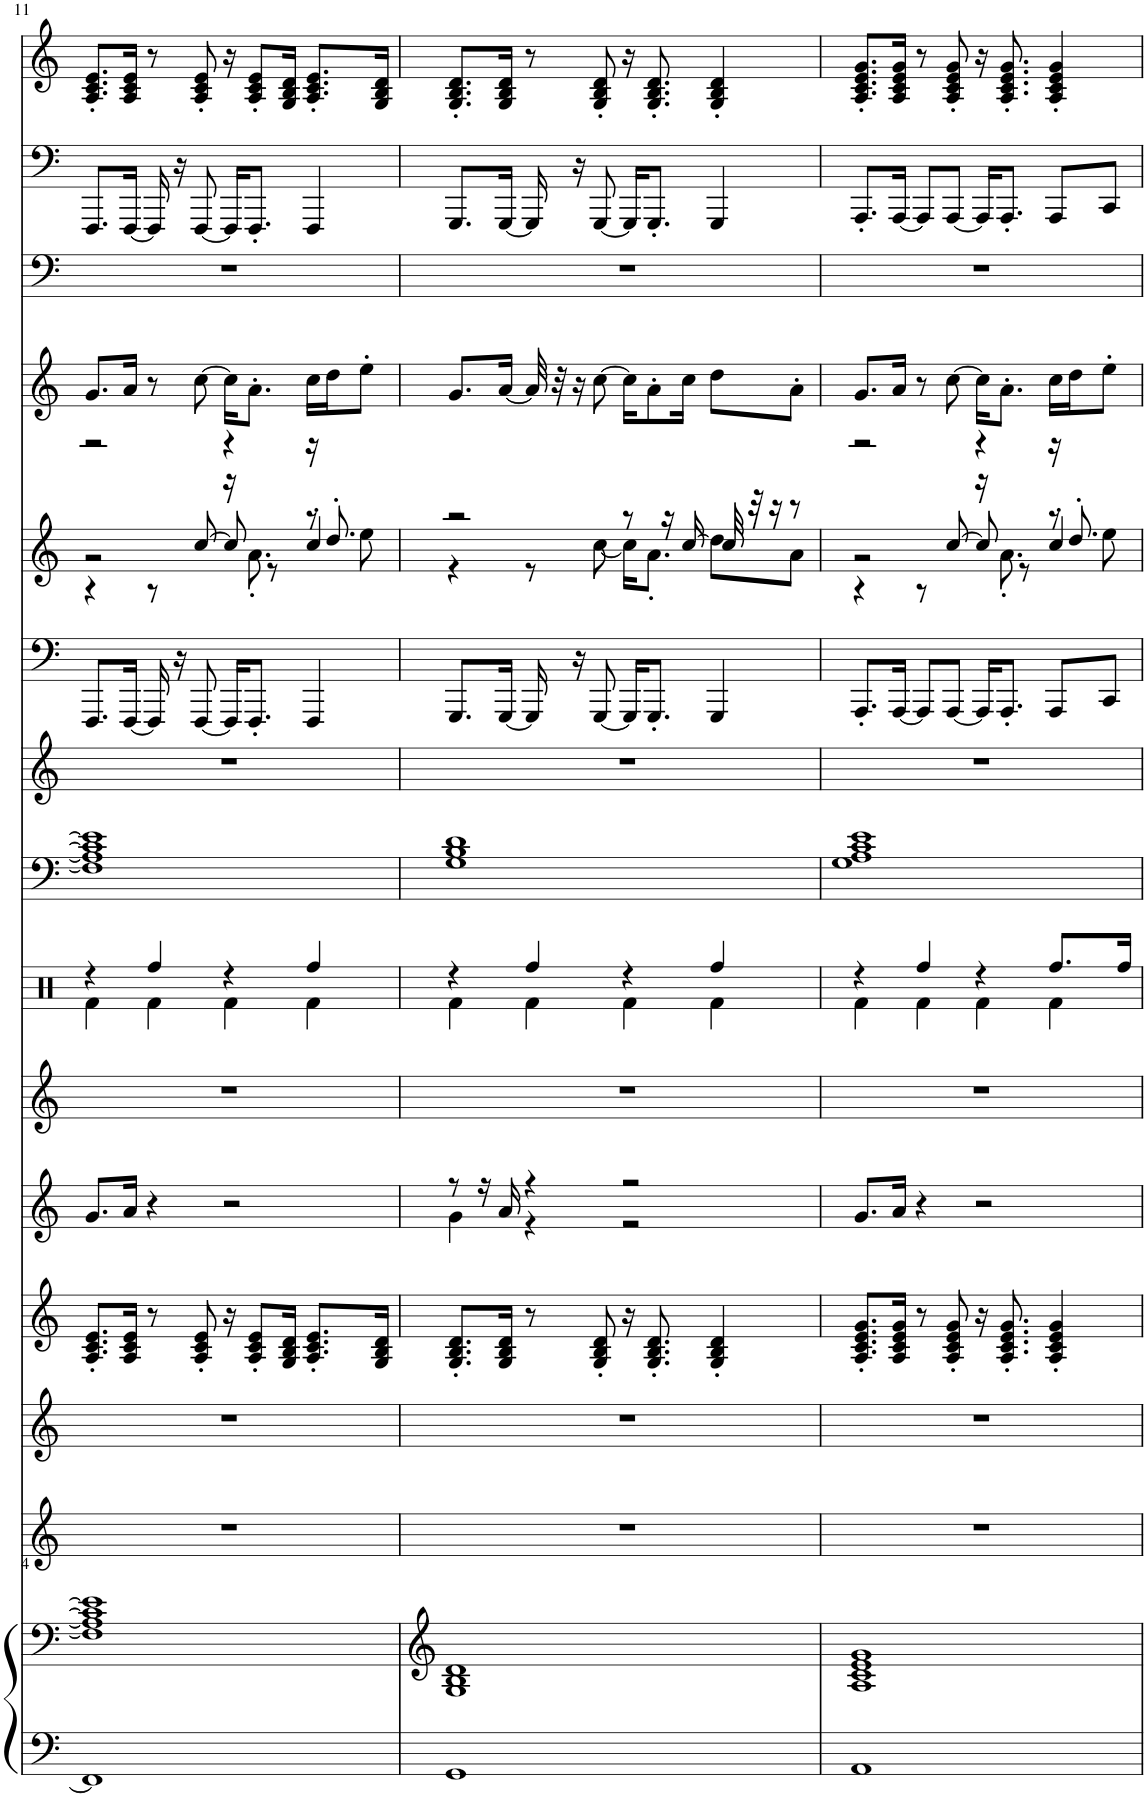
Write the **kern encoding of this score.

**kern	**kern	**kern	**kern	**kern	**kern	**kern	**kern	**kern	**kern	**kern	**kern	**kern	**kern	**kern	**kern
*part15	*part15	*part14	*part13	*part12	*part11	*part10	*part9	*part8	*part7	*part6	*part5	*part4	*part3	*part2	*part1
*staff16	*staff15	*staff14	*staff13	*staff12	*staff11	*staff10	*staff9	*staff8	*staff7	*staff6	*staff5	*staff4	*staff3	*staff2	*staff1
*I"Bright Piano	*	*I"Rev. Cymbal	*I"Sweep Pad	*I"E.Grand	*I"Pan Flute	*I"Syn.Strings 1	*I"Percussion	*I"Warm Pad	*I"Harp	*I"Bass Lead	*I"Synth Voice	*I"Tenor Sax	*I"Muted Guitar	*I"Synth Bass 2	*I"Marimba, This Is What You Came For
*I'Pno	*	*	*	*	*I'P Fl	*I'Str	*	*	*I'Hp	*	*I'V	*I'T Sax	*	*	*I'Mar
!!LO:PB:g=z
*clefF4	*clefF4	*clefG2	*clefG2	*clefG2	*clefG2	*clefG2	*clefX	*clefF4	*clefG2	*clefG2	*clefG2	*clefG2	*clefF4	*clefF4	*clefG2
*	*	*	*	*	*	*	*	*	*	*	*	*Trd8c14	*	*	*
*k[]	*k[]	*k[]	*k[]	*k[]	*k[]	*k[]	*k[]	*k[]	*k[]	*k[]	*k[]	*k[]	*k[]	*k[]	*k[]
*M4/4	*M4/4	*M4/4	*M4/4	*M4/4	*M4/4	*M4/4	*M4/4	*M4/4	*M4/4	*M4/4	*M4/4	*M4/4	*M4/4	*M4/4	*M4/4
=11	=11	=11	=11	=11	=11	=11	=11	=11	=11	=11	=11	=11	=11	=11	=11
*	*	*	*	*	*	*	*^	*	*	*	*^	*	*	*	*
*	*	*	*	*	*	*	*	*	*	*	*	*	*^	*	*	*	*
1FF]	1F] 1A] 1c] 1e]	1r	1r	8.A/' 8.c/' 8.e/'L	8.g/L	1r	4r	4Rf\	1F] 1A] 1c] 1e]	1r	8.FFF/L	2r	2r	4r	8.g/L	1r	8.FFF/L	8.A/' 8.c/' 8.e/'L
.	.	.	.	16A/ 16c/ 16e/Jk	16a/Jk	.	.	.	.	.	[16FFF/Jk	.	.	.	16a/Jk	.	[16FFF/Jk	16A/ 16c/ 16e/Jk
.	.	.	.	8r	4r	.	4Rff/	4Rf\	.	.	16FFF/]	.	.	8r	8r	.	16FFF/]	8r
.	.	.	.	.	.	.	.	.	.	.	16r	.	.	.	.	.	16r	.
.	.	.	.	8A/' 8c/' 8e/'	.	.	.	.	.	.	[8FFF/	.	.	[8cc/	[8cc\	.	[8FFF/	8A/' 8c/' 8e/'
.	.	.	.	16r	2r	.	4r	4Rf\	.	.	16FFF/KL]	4r	16r	8cc/]	16cc\KL]	.	16FFF/KL]	16r
.	.	.	.	8A/' 8c/' 8e/'L	.	.	.	.	.	.	8.FFF'/J	.	8.a'\	.	8.a'\J	.	8.FFF'/J	8A/' 8c/' 8e/'L
.	.	.	.	.	.	.	.	.	.	.	.	.	.	8r	.	.	.	.
.	.	.	.	16G/ 16B/ 16d/Jk	.	.	.	.	.	.	.	.	.	.	.	.	.	16G/ 16B/ 16d/Jk
.	.	.	.	8.A/' 8.c/' 8.e/'L	.	.	4Rff/	4Rf\	.	.	4FFF/	16r	8r	4cc'/	16cc\LL	.	4FFF/	8.A/' 8.c/' 8.e/'L
.	.	.	.	.	.	.	.	.	.	.	.	8.dd'/	.	.	16dd\J	.	.	.
.	.	.	.	.	.	.	.	.	.	.	.	.	8ee\	.	8ee'\J	.	.	.
.	.	.	.	16G/ 16B/ 16d/Jk	.	.	.	.	.	.	.	.	.	.	.	.	.	16G/ 16B/ 16d/Jk
*	*	*	*	*	*	*	*	*	*	*	*	*	*v	*v	*	*	*	*
=12	=12	=12	=12	=12	=12	=12	=12	=12	=12	=12	=12	=12	=12	=12	=12	=12	=12
*	*	*	*	*	*^	*	*	*	*	*	*	*	*	*	*	*	*
1GG	1G 1B 1d	1r	1r	8.G/' 8.B/' 8.d/'L	8r	4g\	1r	4r	4Rf\	1G 1B 1d	1r	8.GGG/L	2r	4r	8.g/L	1r	8.GGG/L	8.G/' 8.B/' 8.d/'L
.	.	.	.	.	16r	.	.	.	.	.	.	.	.	.	.	.	.	.
.	.	.	.	16G/ 16B/ 16d/Jk	16a/	.	.	.	.	.	.	[16GGG/Jk	.	.	[16a/Jk	.	[16GGG/Jk	16G/ 16B/ 16d/Jk
.	.	.	.	8r	4r	4r	.	4Rff/	4Rf\	.	.	16GGG/]	.	8r	32a/]	.	16GGG/]	8r
.	.	.	.	.	.	.	.	.	.	.	.	.	.	.	32r	.	.	.
.	.	.	.	.	.	.	.	.	.	.	.	16r	.	.	16r	.	16r	.
.	.	.	.	8G/' 8B/' 8d/'	.	.	.	.	.	.	.	[8GGG/	.	[8cc\	[8cc\	.	[8GGG/	8G/' 8B/' 8d/'
.	.	.	.	16r	2r	2r	.	4r	4Rf\	.	.	16GGG/KL]	8r	16cc\KL]	16cc\KL]	.	16GGG/KL]	16r
.	.	.	.	8.G/' 8.B/' 8.d/'	.	.	.	.	.	.	.	8.GGG'/J	.	8.a'\J	8a'\	.	8.GGG'/J	8.G/' 8.B/' 8.d/'
.	.	.	.	.	.	.	.	.	.	.	.	.	16r	.	.	.	.	.
.	.	.	.	.	.	.	.	.	.	.	.	.	[16cc/	.	16cc\Jk	.	.	.
.	.	.	.	4G/' 4B/' 4d/'	.	.	.	4Rff/	4Rf\	.	.	4GGG/	32cc/]	8dd\L	8dd\L	.	4GGG/	4G/' 4B/' 4d/'
.	.	.	.	.	.	.	.	.	.	.	.	.	32r	.	.	.	.	.
.	.	.	.	.	.	.	.	.	.	.	.	.	16r	.	.	.	.	.
.	.	.	.	.	.	.	.	.	.	.	.	.	8r	8a\J	8a'\J	.	.	.
*	*	*	*	*	*v	*v	*	*	*	*	*	*	*	*	*	*	*	*
=13	=13	=13	=13	=13	=13	=13	=13	=13	=13	=13	=13	=13	=13	=13	=13	=13	=13
*	*	*	*	*	*	*	*	*	*	*	*	*	*^	*	*	*	*
1AA	1A 1c 1e 1g	1r	1r	8.A/' 8.c/' 8.e/' 8.g/'L	8.g/L	1r	4r	4Rf\	1G 1A 1c 1e	1r	8.AAA'/L	2r	2r	4r	8.g/L	1r	8.AAA'/L	8.A/' 8.c/' 8.e/' 8.g/'L
.	.	.	.	16A/ 16c/ 16e/ 16g/Jk	16a/Jk	.	.	.	.	.	[16AAA/Jk	.	.	.	16a/Jk	.	[16AAA/Jk	16A/ 16c/ 16e/ 16g/Jk
.	.	.	.	8r	4r	.	4Rff/	4Rf\	.	.	8AAA/L]	.	.	8r	8r	.	8AAA/L]	8r
.	.	.	.	8A/' 8c/' 8e/' 8g/'	.	.	.	.	.	.	[8AAA/J	.	.	[8cc/	[8cc\	.	[8AAA/J	8A/' 8c/' 8e/' 8g/'
.	.	.	.	16r	2r	.	4r	4Rf\	.	.	16AAA/KL]	4r	16r	8cc/]	16cc\KL]	.	16AAA/KL]	16r
.	.	.	.	8.A/' 8.c/' 8.e/' 8.g/'	.	.	.	.	.	.	8.AAA'/J	.	8.a'\	.	8.a'\J	.	8.AAA'/J	8.A/' 8.c/' 8.e/' 8.g/'
.	.	.	.	.	.	.	.	.	.	.	.	.	.	8r	.	.	.	.
.	.	.	.	4A/' 4c/' 4e/' 4g/'	.	.	8.Rff/L	4Rf\	.	.	8AAA/L	16r	8r	4cc'/	16cc\LL	.	8AAA/L	4A/' 4c/' 4e/' 4g/'
.	.	.	.	.	.	.	.	.	.	.	.	8.dd'/	.	.	16dd\J	.	.	.
.	.	.	.	.	.	.	.	.	.	.	8CC/J	.	8ee\	.	8ee'\J	.	8CC/J	.
.	.	.	.	.	.	.	16Rff/Jk	.	.	.	.	.	.	.	.	.	.	.
*	*	*	*	*	*	*	*v	*v	*	*	*	*v	*v	*v	*	*	*	*
=	=	=	=	=	=	=	=	=	=	=	=	=	=	=	=
*-	*-	*-	*-	*-	*-	*-	*-	*-	*-	*-	*-	*-	*-	*-	*-
